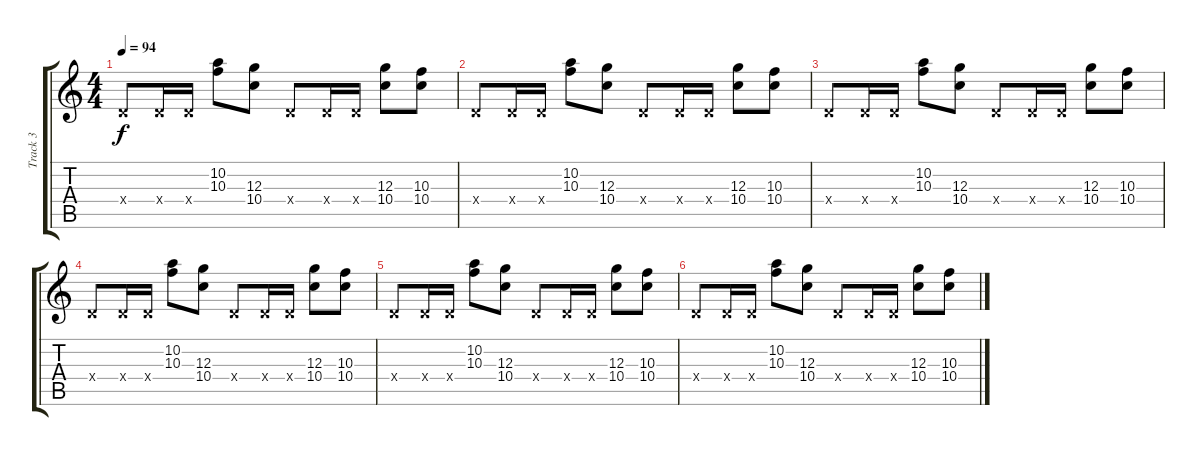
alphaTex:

\track ("Track 3" "Track 3") {instrument electricguitarclean}
\staff {score tabs}
\tuning (E4 B3 G3 D3 A2 E2) {hide}
\ts (4 4)
\tempo 94
\clef g2
\ks c
0.4{x}.8{dy f} 0.4{x}.16 0.4{x}.16 (10.2 10.3).8 (12.3 10.4).8 0.4{x}.8 0.4{x}.16 0.4{x}.16 (12.3 10.4).8 (10.3 10.4).8 |
0.4{x}.8 0.4{x}.16 0.4{x}.16 (10.2 10.3).8 (12.3 10.4).8 0.4{x}.8 0.4{x}.16 0.4{x}.16 (12.3 10.4).8 (10.3 10.4).8 |
0.4{x}.8 0.4{x}.16 0.4{x}.16 (10.2 10.3).8 (12.3 10.4).8 0.4{x}.8 0.4{x}.16 0.4{x}.16 (12.3 10.4).8 (10.3 10.4).8 |
0.4{x}.8 0.4{x}.16 0.4{x}.16 (10.2 10.3).8 (12.3 10.4).8 0.4{x}.8 0.4{x}.16 0.4{x}.16 (12.3 10.4).8 (10.3 10.4).8 |
0.4{x}.8 0.4{x}.16 0.4{x}.16 (10.2 10.3).8 (12.3 10.4).8 0.4{x}.8 0.4{x}.16 0.4{x}.16 (12.3 10.4).8 (10.3 10.4).8 |
0.4{x}.8 0.4{x}.16 0.4{x}.16 (10.2 10.3).8 (12.3 10.4).8 0.4{x}.8 0.4{x}.16 0.4{x}.16 (12.3 10.4).8 (10.3 10.4).8
